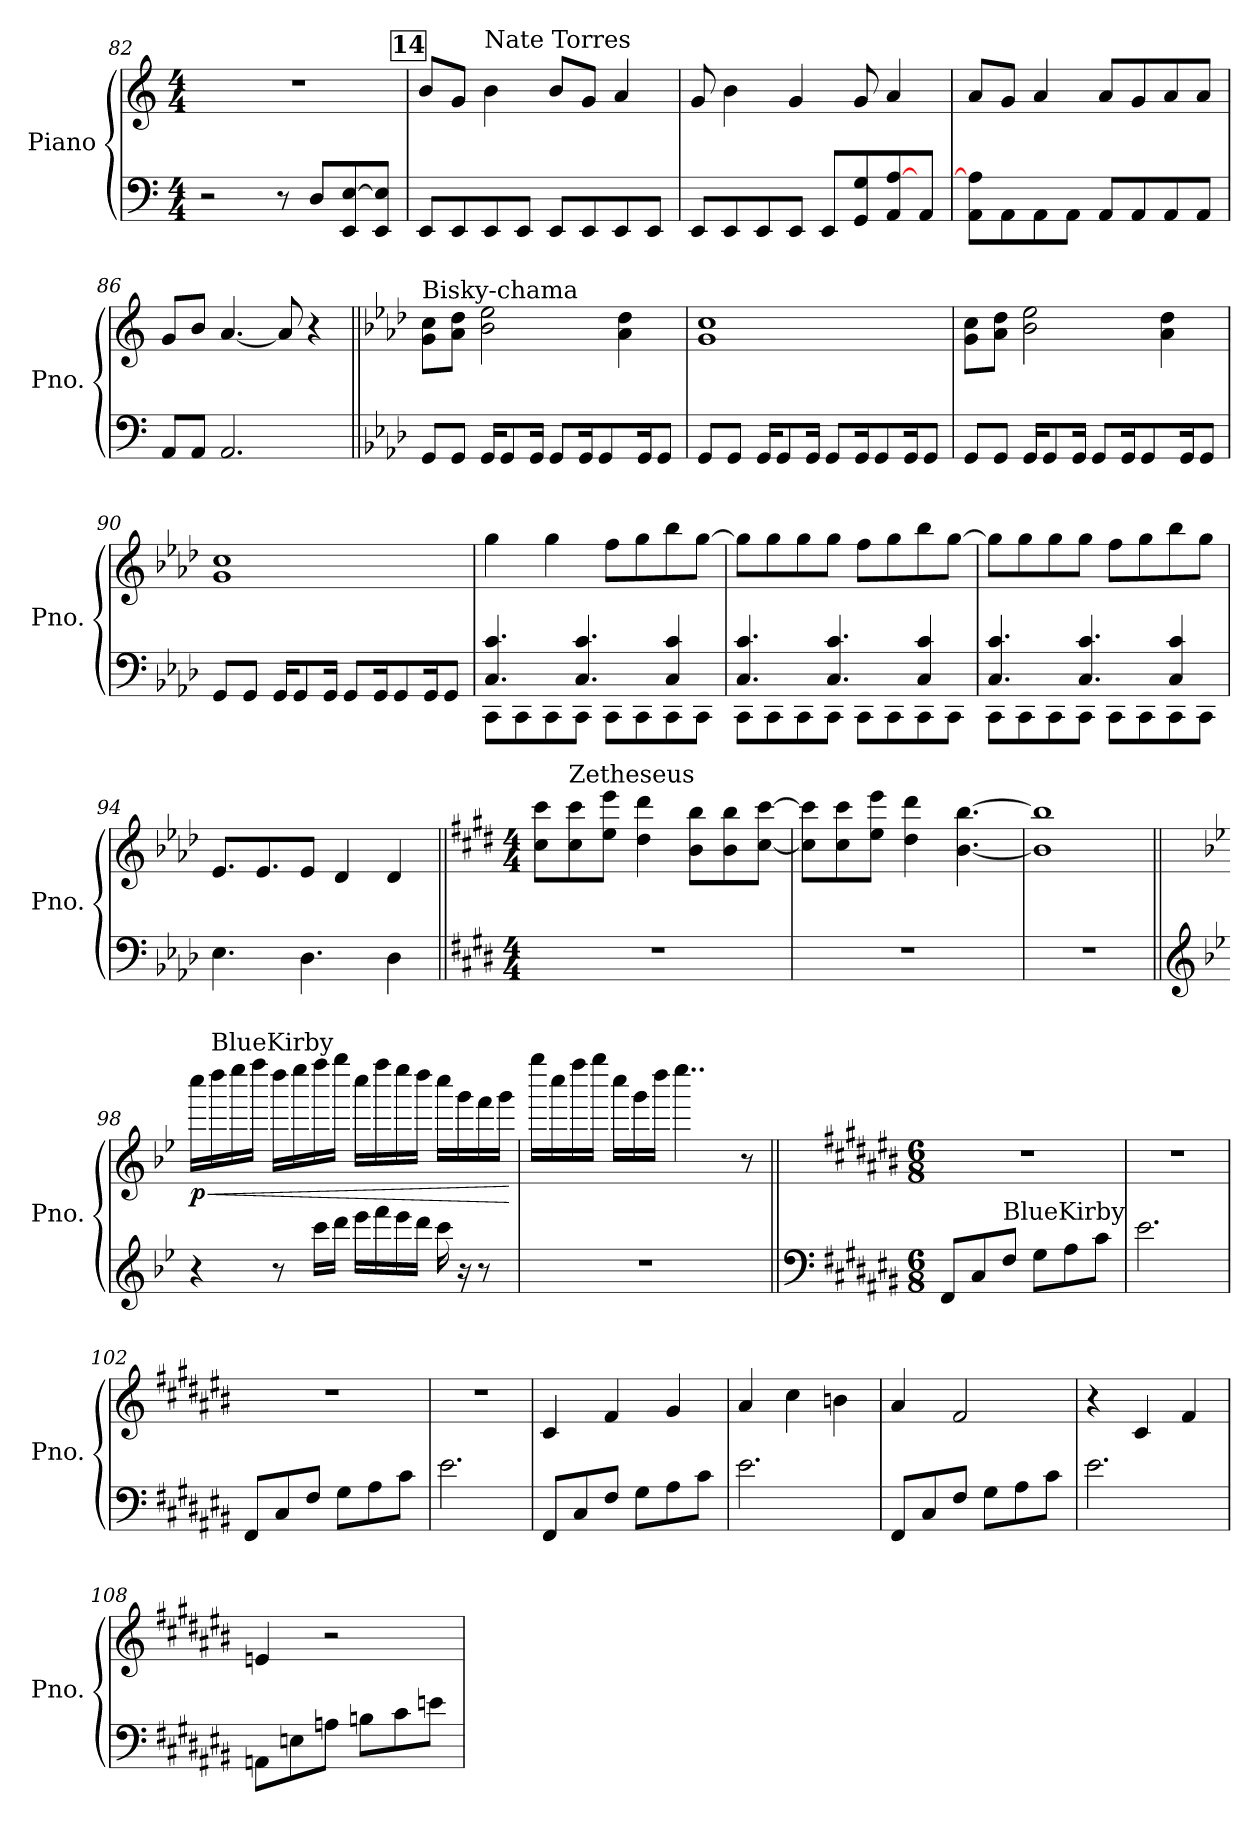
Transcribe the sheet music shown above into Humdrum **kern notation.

**kern	**kern	**dynam
*part1	*part1	*part1
*staff2	*staff1	*staff1/2
*I"Piano	*	*
*I'Pno.	*	*
*clefF4	*clefG2	*
*k[]	*k[]	*
*M4/4	*M4/4	*
*MM135	*MM135	*
=82	=82	=82
2r	1r	.
8r	.	.
8D/L	.	.
8EE/ [8E/	.	.
8EE/ 8E/]J	.	.
!!LO:REH:place=s1:a:B:fs=14:t=14
=83	=83	=83
8EE/L	8b/L	.
8EE/	8g/J	.
!	!LO:TX:a:t=Nate Torres	!
8EE/	4b\	.
8EE/J	.	.
8EE/L	8b/L	.
8EE/	8g/J	.
8EE/	4a/	.
8EE/J	.	.
=84	=84	=84
8EE/L	8g/	.
8EE/	4b\	.
8EE/	.	.
8EE/J	4g/	.
8EE/L	.	.
8GG/ 8G/	8g/	.
8AA/ [8A/	4a/	.
8AA/J	.	.
=85	=85	=85
8AA\ 8A\]L	8a/L	.
8AA\	8g/J	.
8AA\	4a/	.
8AA\J	.	.
8AA/L	8a/L	.
8AA/	8g/	.
8AA/	8a/	.
8AA/J	8a/J	.
!!LO:LB:g=z
=86	=86	=86
8AA/L	8g/L	.
8AA/J	8b/J	.
2.AA/	[4.a/	.
.	8a/]	.
.	4r	.
=87||	=87||	=87||
!!LO:REH:place=s1:a:B:fs=14:t=15
*k[b-e-a-d-]	*k[b-e-a-d-]	*
*	*MM120	*
!	!LO:TX:a:t=Bisky-chama	!
8GG/L	8g\ 8cc\L	.
8GG/J	8a-\ 8dd-\J	.
16GG/KL	2b-\ 2ee-\	.
8GG/	.	.
16GG/Jk	.	.
8GG/L	.	.
16GG/K	.	.
8GG/	.	.
.	4a-\ 4dd-\	.
16GG/K	.	.
8GG/J	.	.
=88	=88	=88
8GG/L	1g 1cc	.
8GG/J	.	.
16GG/KL	.	.
8GG/	.	.
16GG/Jk	.	.
8GG/L	.	.
16GG/K	.	.
8GG/	.	.
16GG/K	.	.
8GG/J	.	.
=89	=89	=89
8GG/L	8g\ 8cc\L	.
8GG/J	8a-\ 8dd-\J	.
16GG/KL	2b-\ 2ee-\	.
8GG/	.	.
16GG/Jk	.	.
8GG/L	.	.
16GG/K	.	.
8GG/	.	.
.	4a-\ 4dd-\	.
16GG/K	.	.
8GG/J	.	.
!!LO:PB:g=z
=90	=90	=90
8GG/L	1g 1cc	.
8GG/J	.	.
16GG/KL	.	.
8GG/	.	.
16GG/Jk	.	.
8GG/L	.	.
16GG/K	.	.
8GG/	.	.
16GG/K	.	.
8GG/J	.	.
=91	=91	=91
*^	*	*
4.C/ 4.c/	8CC\L	4gg\	.
.	8CC\	.	.
.	8CC\	4gg\	.
4.C/ 4.c/	8CC\J	.	.
.	8CC\L	8ff\L	.
.	8CC\	8gg\	.
4C/ 4c/	8CC\	8bb-\	.
.	8CC\J	[8gg\J	.
=92	=92	=92	=92
4.C/ 4.c/	8CC\L	8gg\L]	.
.	8CC\	8gg\	.
.	8CC\	8gg\	.
4.C/ 4.c/	8CC\J	8gg\J	.
.	8CC\L	8ff\L	.
.	8CC\	8gg\	.
4C/ 4c/	8CC\	8bb-\	.
.	8CC\J	[8gg\J	.
!!LO:LB:g=z
=93	=93	=93	=93
4.C/ 4.c/	8CC\L	8gg\L]	.
.	8CC\	8gg\	.
.	8CC\	8gg\	.
4.C/ 4.c/	8CC\J	8gg\J	.
.	8CC\L	8ff\L	.
.	8CC\	8gg\	.
4C/ 4c/	8CC\	8bb-\	.
.	8CC\J	8gg\J	.
*v	*v	*	*
=94	=94	=94
4.E-\	8.e-/L	.
.	8.e-/	.
4.D-\	8e-/J	.
.	4d-/	.
4D-\	4d-/	.
=95||	=95||	=95||
!!LO:REH:place=s1:a:B:fs=14:t=16
*k[f#c#g#d#]	*k[f#c#g#d#]	*
*M4/4	*M4/4	*
*	*MM180	*
1r	8cc#\ 8ccc#\L	.
!	!LO:TX:a:t=Zetheseus	!
.	8cc#\ 8ccc#\	.
.	8ee\ 8eee\J	.
.	4dd#\ 4ddd#\	.
.	8b\ 8bb\L	.
.	8b\ 8bb\	.
.	[8cc#\ [8ccc#\J	.
=96	=96	=96
1r	8cc#\] 8ccc#\]L	.
.	8cc#\ 8ccc#\	.
.	8ee\ 8eee\J	.
.	4dd#\ 4ddd#\	.
.	[4.b\ [4.bb\	.
=97	=97	=97
1r	1b] 1bb]	.
!!LO:LB:g=z
=98||	=98||	=98||
!!LO:REH:place=s1:a:B:fs=14:t=17
*clefG2	*	*
*k[b-e-]	*k[b-e-]	*
*	*MM90	*
!	!	!LO:HP:b
!	!	!LO:DY:n=1:b
4r	16cccc\LL	< p
!	!LO:TX:a:t=BlueKirby	!
.	16dddd\	.
.	16eeee-\	.
.	16ffff\JJ	.
8r	16dddd\LL	.
.	16eeee-\	.
16ccc\LL	16ffff\	.
16ddd\JJ	16gggg\JJ	.
16eee-\LL	16cccc\LL	.
16fff\	16ffff\	.
16eee-\	16eeee-\	.
16ddd\JJ	16dddd\JJ	.
16ccc\	16cccc\LL	.
16r	16ggg\	.
8r	16fff\	.
.	16ggg\JJ	.
.	.	[
=99	=99	=99
1r	16gggg\LL	.
.	16cccc\	.
.	16ffff\	.
.	16gggg\JJ	.
.	16cccc\LL	.
.	16ggg\	.
.	16dddd\JJ	.
.	4..eeee-\	.
.	8r	.
=100||	=100||	=100||
!!LO:REH:place=s1:a:B:fs=14:t=18
*clefF4	*	*
*k[f#c#g#d#a#e#b#]	*k[f#c#g#d#a#e#b#]	*
*M6/8	*M6/8	*
*	*MM120	*
8FF#/L	2.r	.
8C#/	.	.
!LO:TX:a:t=BlueKirby	!	!
8F#/J	.	.
8G#\L	.	.
8A#\	.	.
8c#\J	.	.
!!LO:LB:g=z
=101	=101	=101
2.e#\	2.r	.
=102	=102	=102
8FF#/L	2.r	.
8C#/	.	.
8F#/J	.	.
8G#\L	.	.
8A#\	.	.
8c#\J	.	.
=103	=103	=103
2.e#\	2.r	.
=104	=104	=104
8FF#/L	4c#/	.
8C#/	.	.
8F#/J	4f#/	.
8G#\L	.	.
8A#\	4g#/	.
8c#\J	.	.
=105	=105	=105
2.e#\	4a#/	.
.	4cc#\	.
.	4bn\	.
=106	=106	=106
8FF#/L	4a#/	.
8C#/	.	.
8F#/J	2f#/	.
8G#\L	.	.
8A#\	.	.
8c#\J	.	.
=107	=107	=107
2.e#\	4r	.
.	4c#/	.
.	4f#/	.
=108	=108	=108
8AAn\L	4en/	.
8En\	.	.
8An\J	2r	.
8Bn\L	.	.
8c#\	.	.
8en\J	.	.
=	=	=
*-	*-	*-
